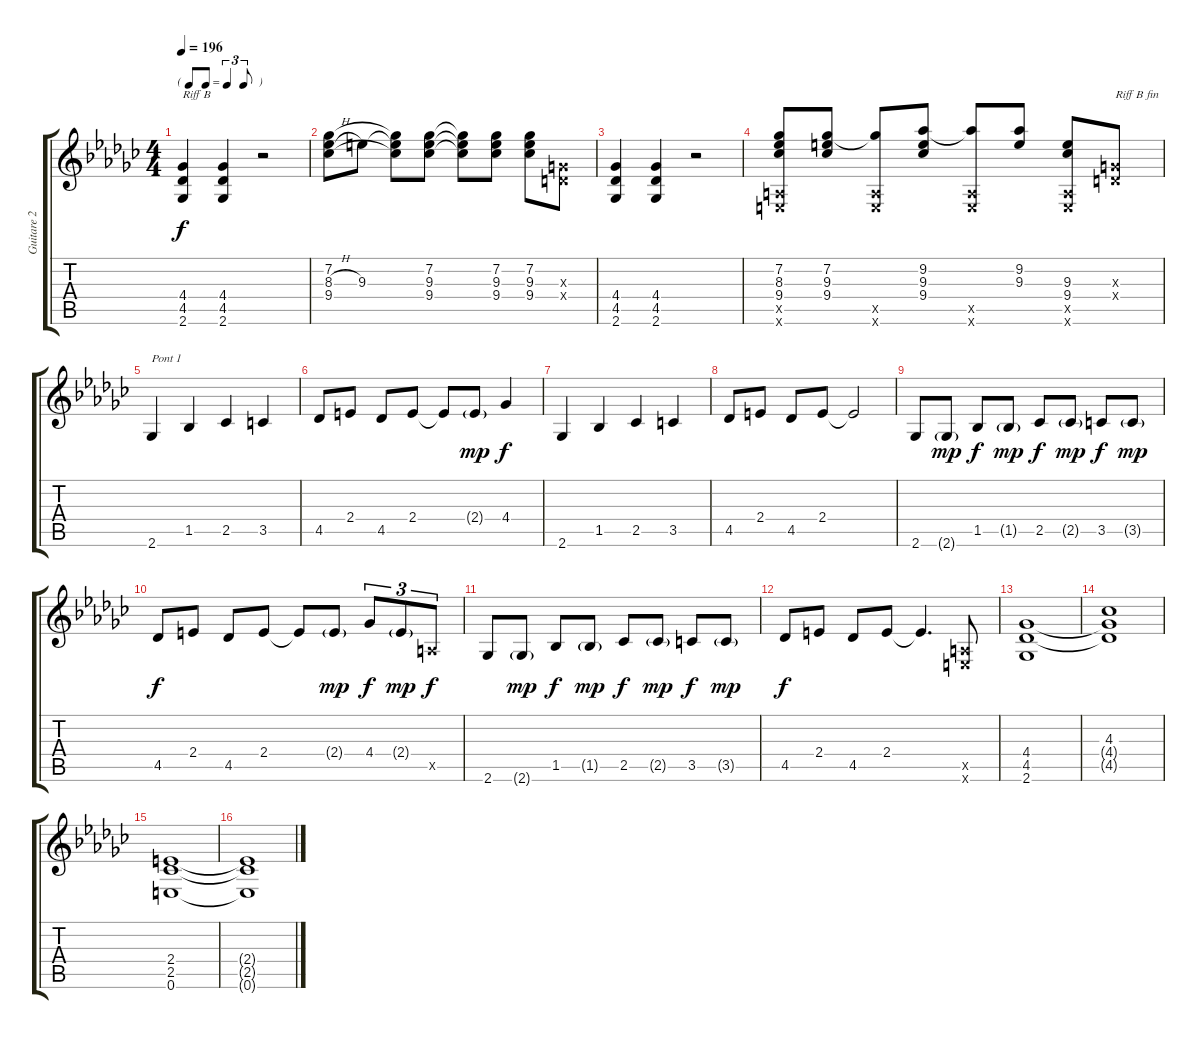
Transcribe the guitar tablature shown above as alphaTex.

\track ("Guitare 2" "Guitare 2") {instrument overdrivenguitar}
\staff {score tabs}
\tuning (E4 B3 G3 D3 A2 E2) {hide}
\ts (4 4)
\tf triplet8th
\tempo 196
\clef g2
\ks gb
(4.4 4.5 2.6).4{txt "Riff B" dy f} (4.4 4.5 2.6).4 r.2 |
(7.2 8.3{h} 9.4).8 9.3.8 (7.2{t} 9.3{t} 9.4{t}).8 (7.2 9.3 9.4).8 (7.2{t} 9.3{t} 9.4{t}).8 (7.2 9.3 9.4).8 (7.2 9.3 9.4).8 (0.3{x} 0.4{x}).8 |
(4.4 4.5 2.6).4 (4.4 4.5 2.6).4 r.2 |
(7.2 8.3 9.4 0.5{x} 0.6{x}).8 (7.2 9.3 9.4).8 (7.2{t} 0.5{x} 0.6{x}).8 (9.2 9.3 9.4).8 (9.2{t} 0.5{x} 0.6{x}).8 (9.2 9.3).8 (9.3 9.4 0.5{x} 0.6{x}).8 (0.3{x} 0.4{x}).8{txt "Riff B fin"} |
2.6.4{txt "Pont 1"} 1.5.4 2.5.4 3.5.4 |
4.5.8 2.4.8 4.5.8 2.4.8 2.4{t}.8 2.4{g}.8{dy mp} 4.4.4{dy f} |
2.6.4 1.5.4 2.5.4 3.5.4 |
4.5.8 2.4.8 4.5.8 2.4.8 2.4{t}.2 |
2.6.8 2.6{g}.8{dy mp} 1.5.8{dy f} 1.5{g}.8{dy mp} 2.5.8{dy f} 2.5{g}.8{dy mp} 3.5.8{dy f} 3.5{g}.8{dy mp} |
4.5.8{dy f} 2.4.8 4.5.8 2.4.8 2.4{t}.8 2.4{g}.8{dy mp} 4.4.8{tu (3 2) dy f} 2.4{g}.8{tu (3 2) dy mp} 0.5{x}.8{tu (3 2) dy f} |
2.6.8 2.6{g}.8{dy mp} 1.5.8{dy f} 1.5{g}.8{dy mp} 2.5.8{dy f} 2.5{g}.8{dy mp} 3.5.8{dy f} 3.5{g}.8{dy mp} |
4.5.8{dy f} 2.4.8 4.5.8 2.4.8 2.4{t}.4{d} (0.5{x} 0.6{x}).8 |
(4.4 4.5 2.6).1 |
(4.3 4.4{t} 4.5{t}).1 |
(2.4 2.5 0.6).1 |
(2.4{t} 2.5{t} 0.6{t}).1
